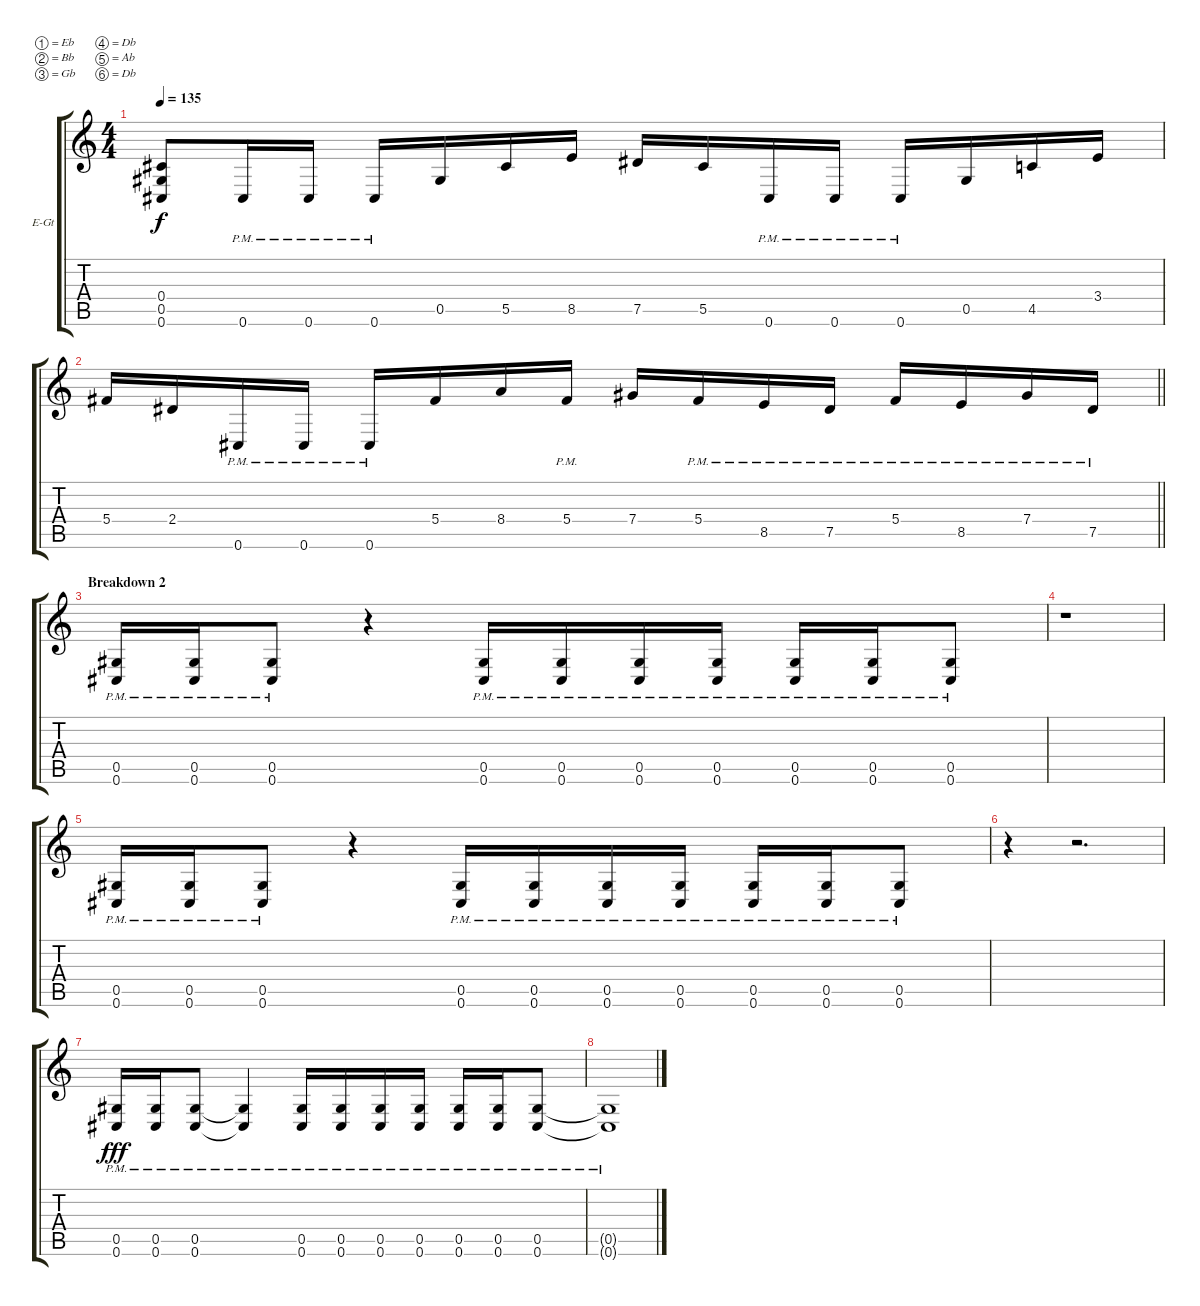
\bracketExtendMode groupsimilarinstruments
\firstSystemTrackNameOrientation horizontal
\otherSystemsTrackNameOrientation horizontal
\track ("Rhythm Guitar" "E-Gt") {instrument overdrivenguitar}
\staff {score tabs}
\tuning (Eb4 Bb3 Gb3 Db3 Ab2 Db2)
\ts (4 4)
\tempo 135
\clef g2
\ks c
(0.4 0.5 0.6).8{dy f} 0.6{pm}.16 0.6{pm}.16 0.6{pm}.16 0.5.16 5.5.16 8.5.16 7.5.16 5.5.16 0.6{pm}.16 0.6{pm}.16 0.6{pm}.16 0.5.16 4.5.16 3.4.16 |
\barLineRight lightlight
5.4.16 2.4.16 0.6{pm}.16 0.6{pm}.16 0.6{pm}.16 5.4.16 8.4.16 5.4{pm}.16 7.4.16 5.4{pm}.16 8.5{pm}.16 7.5{pm}.16 5.4{pm}.16 8.5{pm}.16 7.4{pm}.16 7.5{pm}.16 |
\section ("" "Breakdown 2")
(0.5{pm} 0.6{pm}).16 (0.5{pm} 0.6{pm}).16 (0.5{pm} 0.6{pm}).8 r.4 (0.5{pm} 0.6{pm}).16 (0.5{pm} 0.6{pm}).16 (0.5{pm} 0.6{pm}).16 (0.5{pm} 0.6{pm}).16 (0.5{pm} 0.6{pm}).16 (0.5{pm} 0.6{pm}).16 (0.5{pm} 0.6{pm}).8 |
r.1 |
(0.5{pm} 0.6{pm}).16 (0.5{pm} 0.6{pm}).16 (0.5{pm} 0.6{pm}).8 r.4 (0.5{pm} 0.6{pm}).16 (0.5{pm} 0.6{pm}).16 (0.5{pm} 0.6{pm}).16 (0.5{pm} 0.6{pm}).16 (0.5{pm} 0.6{pm}).16 (0.5{pm} 0.6{pm}).16 (0.5{pm} 0.6{pm}).8 |
r.4 r.2{d} |
(0.5{pm} 0.6{pm}).16{dy fff} (0.5{pm} 0.6{pm}).16 (0.5{pm} 0.6{pm}).8 (0.5{pm t} 0.6{pm t}).4 (0.5{pm} 0.6{pm}).16 (0.5{pm} 0.6{pm}).16 (0.5{pm} 0.6{pm}).16 (0.5{pm} 0.6{pm}).16 (0.5{pm} 0.6{pm}).16 (0.5{pm} 0.6{pm}).16 (0.5{pm} 0.6{pm}).8 |
(0.5{pm t} 0.6{pm t}).1
